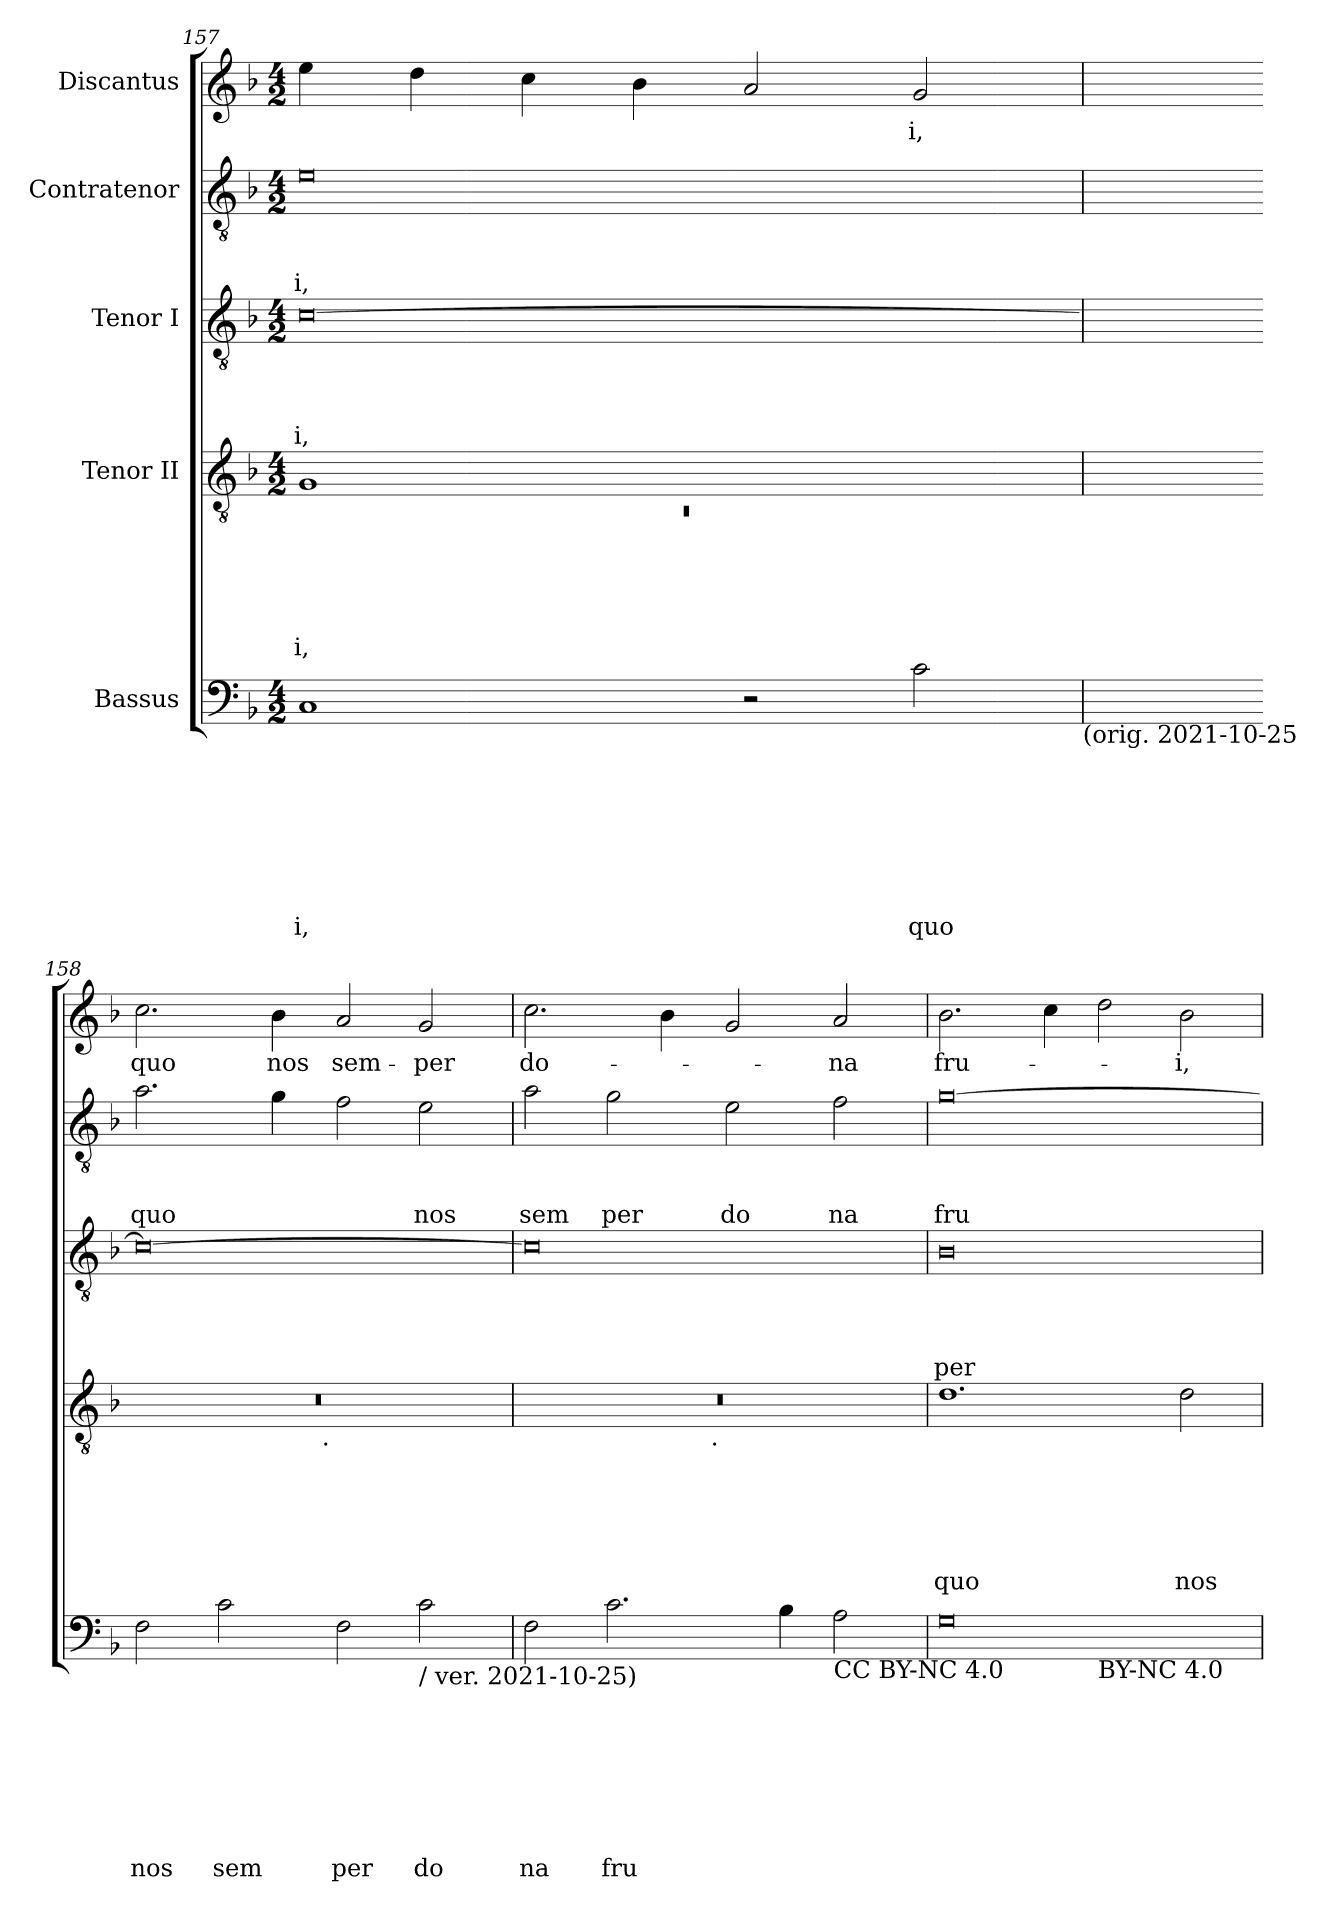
**kern	**text	**text	**text	**text	**text	**text	**text	**text	**kern	**text	**text	**text	**text	**text	**text	**kern	**text	**text	**text	**text	**kern	**text	**text	**text	**kern	**text
*part5	*part5	*part5	*part5	*part5	*part5	*part5	*part5	*part5	*part4	*part4	*part4	*part4	*part4	*part4	*part4	*part3	*part3	*part3	*part3	*part3	*part2	*part2	*part2	*part2	*part1	*part1
*staff5	*staff5	*staff5	*staff5	*staff5	*staff5	*staff5	*staff5	*staff5	*staff4	*staff4	*staff4	*staff4	*staff4	*staff4	*staff4	*staff3	*staff3	*staff3	*staff3	*staff3	*staff2	*staff2	*staff2	*staff2	*staff1	*staff1
*I"Bassus	*	*	*	*	*	*	*	*	*I"Tenor II	*	*	*	*	*	*	*I"Tenor I	*	*	*	*	*I"Contratenor	*	*	*	*I"Discantus	*
*clefF4	*	*	*	*	*	*	*	*	*clefGv2	*	*	*	*	*	*	*clefGv2	*	*	*	*	*clefGv2	*	*	*	*clefG2	*
*k[b-]	*	*	*	*	*	*	*	*	*k[b-]	*	*	*	*	*	*	*k[b-]	*	*	*	*	*k[b-]	*	*	*	*k[b-]	*
*F:	*	*	*	*	*	*	*	*	*F:	*	*	*	*	*	*	*F:	*	*	*	*	*F:	*	*	*	*F:	*
*M4/2	*	*	*	*	*	*	*	*	*M4/2	*	*	*	*	*	*	*M4/2	*	*	*	*	*M4/2	*	*	*	*M4/2	*
=157	=157	=157	=157	=157	=157	=157	=157	=157	=157	=157	=157	=157	=157	=157	=157	=157	=157	=157	=157	=157	=157	=157	=157	=157	=157	=157
*	*	*	*	*	*	*	*	*	*^	*	*	*	*	*	*	*	*	*	*	*	*	*	*	*	*	*
!	!	!	!	!	!	!	!	!LO:LY:b	!	!LO:N:vis=1	!	!	!	!	!	!LO:LY:b	!	!	!	!	!LO:LY:b:rj	!	!	!	!LO:LY:b	!	!
1C	.	.	.	.	.	.	.	i,	1G	0rC	.	.	.	.	.	i,	[>0c	.	.	.	i,	0e	.	.	i,	4ee\	.
.	.	.	.	.	.	.	.	.	.	.	.	.	.	.	.	.	.	.	.	.	.	.	.	.	.	4dd\	.
.	.	.	.	.	.	.	.	.	.	.	.	.	.	.	.	.	.	.	.	.	.	.	.	.	.	4cc\	.
.	.	.	.	.	.	.	.	.	.	.	.	.	.	.	.	.	.	.	.	.	.	.	.	.	.	4b-\	.
2r	.	.	.	.	.	.	.	.	1ryy	.	.	.	.	.	.	.	.	.	.	.	.	.	.	.	.	2a/	.
!	!	!	!	!	!	!	!	!LO:LY:b	!	!	!	!	!	!	!	!	!	!	!	!	!	!	!	!	!	!	!LO:LY:b
2c\	.	.	.	.	.	.	.	quo	.	.	.	.	.	.	.	.	.	.	.	.	.	.	.	.	.	2g/	-i,
!LO:TX:b:t=(orig. 2021-10-25	!	!	!	!	!	!	!	!	!	!	!	!	!	!	!	!	!	!	!	!	!	!	!	!	!	!	!
=158	=158	=158	=158	=158	=158	=158	=158	=158	=158	=158	=158	=158	=158	=158	=158	=158	=158	=158	=158	=158	=158	=158	=158	=158	=158	=158	=158
!	!	!	!	!	!	!	!	!LO:LY:b	!	!	!	!	!	!	!	!	!	!	!	!	!	!	!	!	!LO:LY:b	!	!LO:LY:b
2F\	.	.	.	.	.	.	.	nos	0r	2ryy	.	.	.	.	.	.	0c_	.	.	.	.	2.a\	.	.	quo	2.cc\	quo
!	!	!	!	!	!	!	!	!LO:LY:b	!	!	!	!	!	!	!	!	!	!	!	!	!	!	!	!	!	!	!
2c\	.	.	.	.	.	.	.	sem	.	4...ryy	.	.	.	.	.	.	.	.	.	.	.	.	.	.	.	.	.
!	!	!	!	!	!	!	!	!	!	!	!	!	!	!	!	!	!	!	!	!	!	!	!	!	!	!	!LO:LY:b
.	.	.	.	.	.	.	.	.	.	.	.	.	.	.	.	.	.	.	.	.	.	4g\	.	.	.	4b-\	nos
!	!	!	!	!	!	!	!	!	!	!LO:TX:b:t=.	!	!	!	!	!	!	!	!	!	!	!	!	!	!	!	!	!
.	.	.	.	.	.	.	.	.	.	1ryy	.	.	.	.	.	.	.	.	.	.	.	.	.	.	.	.	.
!	!	!	!	!	!	!	!	!LO:LY:b	!	!	!	!	!	!	!	!	!	!	!	!	!	!	!	!	!	!	!LO:LY:b
2F\	.	.	.	.	.	.	.	per	.	.	.	.	.	.	.	.	.	.	.	.	.	2f\	.	.	.	2a/	sem-
!LO:TX:b:t=/ ver. 2021-10-25)	!	!	!	!	!	!	!	!	!	!	!	!	!	!	!	!	!	!	!	!	!	!	!	!	!	!	!
!	!	!	!	!	!	!	!	!LO:LY:b	!	!	!	!	!	!	!	!	!	!	!	!	!	!	!	!	!LO:LY:b	!	!LO:LY:b
2c\	.	.	.	.	.	.	.	do	.	.	.	.	.	.	.	.	.	.	.	.	.	2e\	.	.	nos	2g/	-per
.	.	.	.	.	.	.	.	.	.	32ryy	.	.	.	.	.	.	.	.	.	.	.	.	.	.	.	.	.
=159	=159	=159	=159	=159	=159	=159	=159	=159	=159	=159	=159	=159	=159	=159	=159	=159	=159	=159	=159	=159	=159	=159	=159	=159	=159	=159	=159
!	!	!	!	!	!	!	!	!LO:LY:b	!	!	!	!	!	!	!	!	!	!	!	!	!	!	!	!	!LO:LY:b	!	!LO:LY:b
2F\	.	.	.	.	.	.	.	na	0r	2ryy	.	.	.	.	.	.	0c]	.	.	.	.	2a\	.	.	sem	2.cc\	do-
!	!	!	!	!	!	!	!	!LO:LY:b	!	!	!	!	!	!	!	!	!	!	!	!	!	!	!	!	!LO:LY:b	!	!
2.c\	.	.	.	.	.	.	.	fru	.	4...ryy	.	.	.	.	.	.	.	.	.	.	.	2g\	.	.	per	.	.
.	.	.	.	.	.	.	.	.	.	.	.	.	.	.	.	.	.	.	.	.	.	.	.	.	.	4b-\	.
!	!	!	!	!	!	!	!	!	!	!LO:TX:b:t=.	!	!	!	!	!	!	!	!	!	!	!	!	!	!	!	!	!
.	.	.	.	.	.	.	.	.	.	1ryy	.	.	.	.	.	.	.	.	.	.	.	.	.	.	.	.	.
!	!	!	!	!	!	!	!	!	!	!	!	!	!	!	!	!	!	!	!	!	!	!	!	!	!LO:LY:b	!	!
.	.	.	.	.	.	.	.	.	.	.	.	.	.	.	.	.	.	.	.	.	.	2e\	.	.	do	2g/	.
4B-\	.	.	.	.	.	.	.	.	.	.	.	.	.	.	.	.	.	.	.	.	.	.	.	.	.	.	.
!LO:TX:b:t=CC BY-NC 4.0	!	!	!	!	!	!	!	!	!	!	!	!	!	!	!	!	!	!	!	!	!	!	!	!	!	!	!
!	!	!	!	!	!	!	!	!	!	!	!	!	!	!	!	!	!	!	!	!	!	!	!	!	!LO:LY:b	!	!LO:LY:b
2A\	.	.	.	.	.	.	.	.	.	.	.	.	.	.	.	.	.	.	.	.	.	2f\	.	.	na	2a/	-na
.	.	.	.	.	.	.	.	.	.	32ryy	.	.	.	.	.	.	.	.	.	.	.	.	.	.	.	.	.
=160	=160	=160	=160	=160	=160	=160	=160	=160	=160	=160	=160	=160	=160	=160	=160	=160	=160	=160	=160	=160	=160	=160	=160	=160	=160	=160	=160
!	!	!	!	!	!	!	!	!	!	!	!	!	!	!	!	!LO:LY:b	!	!	!	!	!LO:LY:b	!	!	!	!LO:LY:b	!	!LO:LY:b
*^	*	*	*	*	*	*	*	*	*v	*v	*	*	*	*	*	*	*	*	*	*	*	*	*	*	*	*	*
0G	1ryy	.	.	.	.	.	.	.	.	1.d	.	.	.	.	.	quo	0B-	.	.	.	per	[>0g	.	.	fru	2.b-\	fru-
.	.	.	.	.	.	.	.	.	.	.	.	.	.	.	.	.	.	.	.	.	.	.	.	.	.	4cc\	.
!	!LO:TX:b:t=BY-NC 4.0	!	!	!	!	!	!	!	!	!	!	!	!	!	!	!	!	!	!	!	!	!	!	!	!	!	!
.	1ryy	.	.	.	.	.	.	.	.	.	.	.	.	.	.	.	.	.	.	.	.	.	.	.	.	2dd\	.
!	!	!	!	!	!	!	!	!	!	!	!	!	!	!	!	!LO:LY:b	!	!	!	!	!	!	!	!	!	!	!LO:LY:b
.	.	.	.	.	.	.	.	.	.	2d\	.	.	.	.	.	nos	.	.	.	.	.	.	.	.	.	2b-\	-i,
*v	*v	*	*	*	*	*	*	*	*	*	*	*	*	*	*	*	*	*	*	*	*	*	*	*	*	*	*
=	=	=	=	=	=	=	=	=	=	=	=	=	=	=	=	=	=	=	=	=	=	=	=	=	=	=
*-	*-	*-	*-	*-	*-	*-	*-	*-	*-	*-	*-	*-	*-	*-	*-	*-	*-	*-	*-	*-	*-	*-	*-	*-	*-	*-
